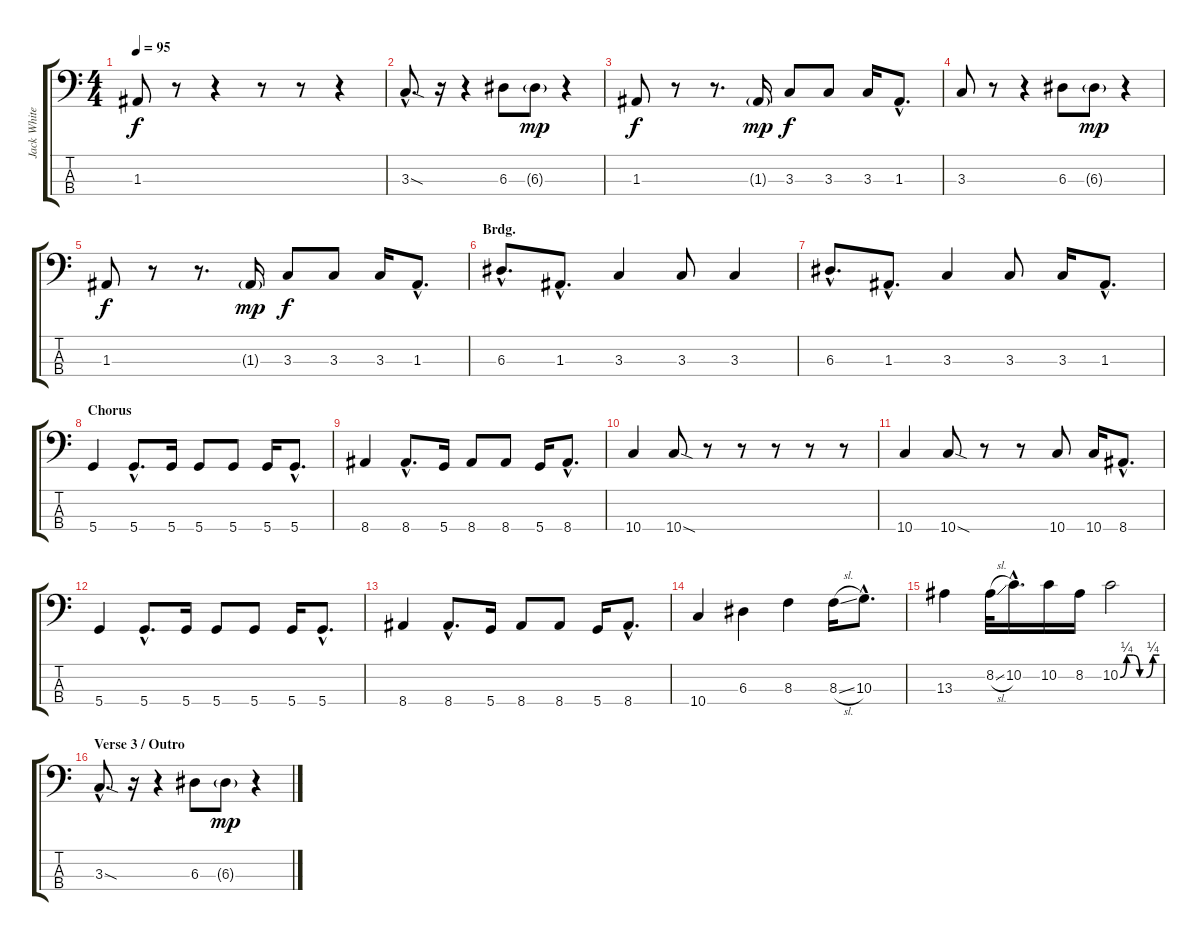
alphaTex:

\track ("Jack White - Bass (Dropped-D)" "Jack White") {instrument fretlessbass}
\staff {score tabs}
\tuning (G2 D2 A1 D1) {hide}
\ts (4 4)
\tempo 95
\clef f4
\ks c
1.3.8{dy f} r.8 r.4 r.8 r.8 r.4 |
3.3{sod hac}.8{d} r.16 r.4 6.3.8 6.3{g}.8{dy mp} r.4 |
1.3.8{dy f} r.8 r.8{d} 1.3{g}.16{dy mp} 3.3.8{dy f} 3.3.8 3.3.16 1.3{hac}.8{d} |
3.3.8 r.8 r.4 6.3.8 6.3{g}.8{dy mp} r.4 |
1.3.8{dy f} r.8 r.8{d} 1.3{g}.16{dy mp} 3.3.8{dy f} 3.3.8 3.3.16 1.3{hac}.8{d} |
\section ("" "Brdg.")
6.3{hac}.8{d} 1.3{hac}.8{d} 3.3.4 3.3.8 3.3.4 |
6.3{hac}.8{d} 1.3{hac}.8{d} 3.3.4 3.3.8 3.3.16 1.3{hac}.8{d} |
\section ("" "Chorus")
5.4.4 5.4{hac}.8{d} 5.4.16 5.4.8 5.4.8 5.4.16 5.4{hac}.8{d} |
8.4.4 8.4{hac}.8{d} 5.4.16 8.4.8 8.4.8 5.4.16 8.4{hac}.8{d} |
10.4.4 10.4{sod}.8 r.8 r.8 r.8 r.8 r.8 |
10.4.4 10.4{sod}.8 r.8 r.8 10.4.8 10.4.16 8.4{hac}.8{d} |
5.4.4 5.4{hac}.8{d} 5.4.16 5.4.8 5.4.8 5.4.16 5.4{hac}.8{d} |
8.4.4 8.4{hac}.8{d} 5.4.16 8.4.8 8.4.8 5.4.16 8.4{hac}.8{d} |
10.4.4 6.3.4 8.3.4 8.3{sl}.16 10.3{hac}.8{d} |
13.3.4 8.2{sl}.32 10.2{hac}.16{d} 10.2.16 8.2.16 10.2{be (custom 0 0 10 1 20 1 30 0 40 0 50 1 60 1)}.2 |
\section ("" "Verse 3 / Outro")
3.3{sod hac}.8{d} r.16 r.4 6.3.8 6.3{g}.8{dy mp} r.4
